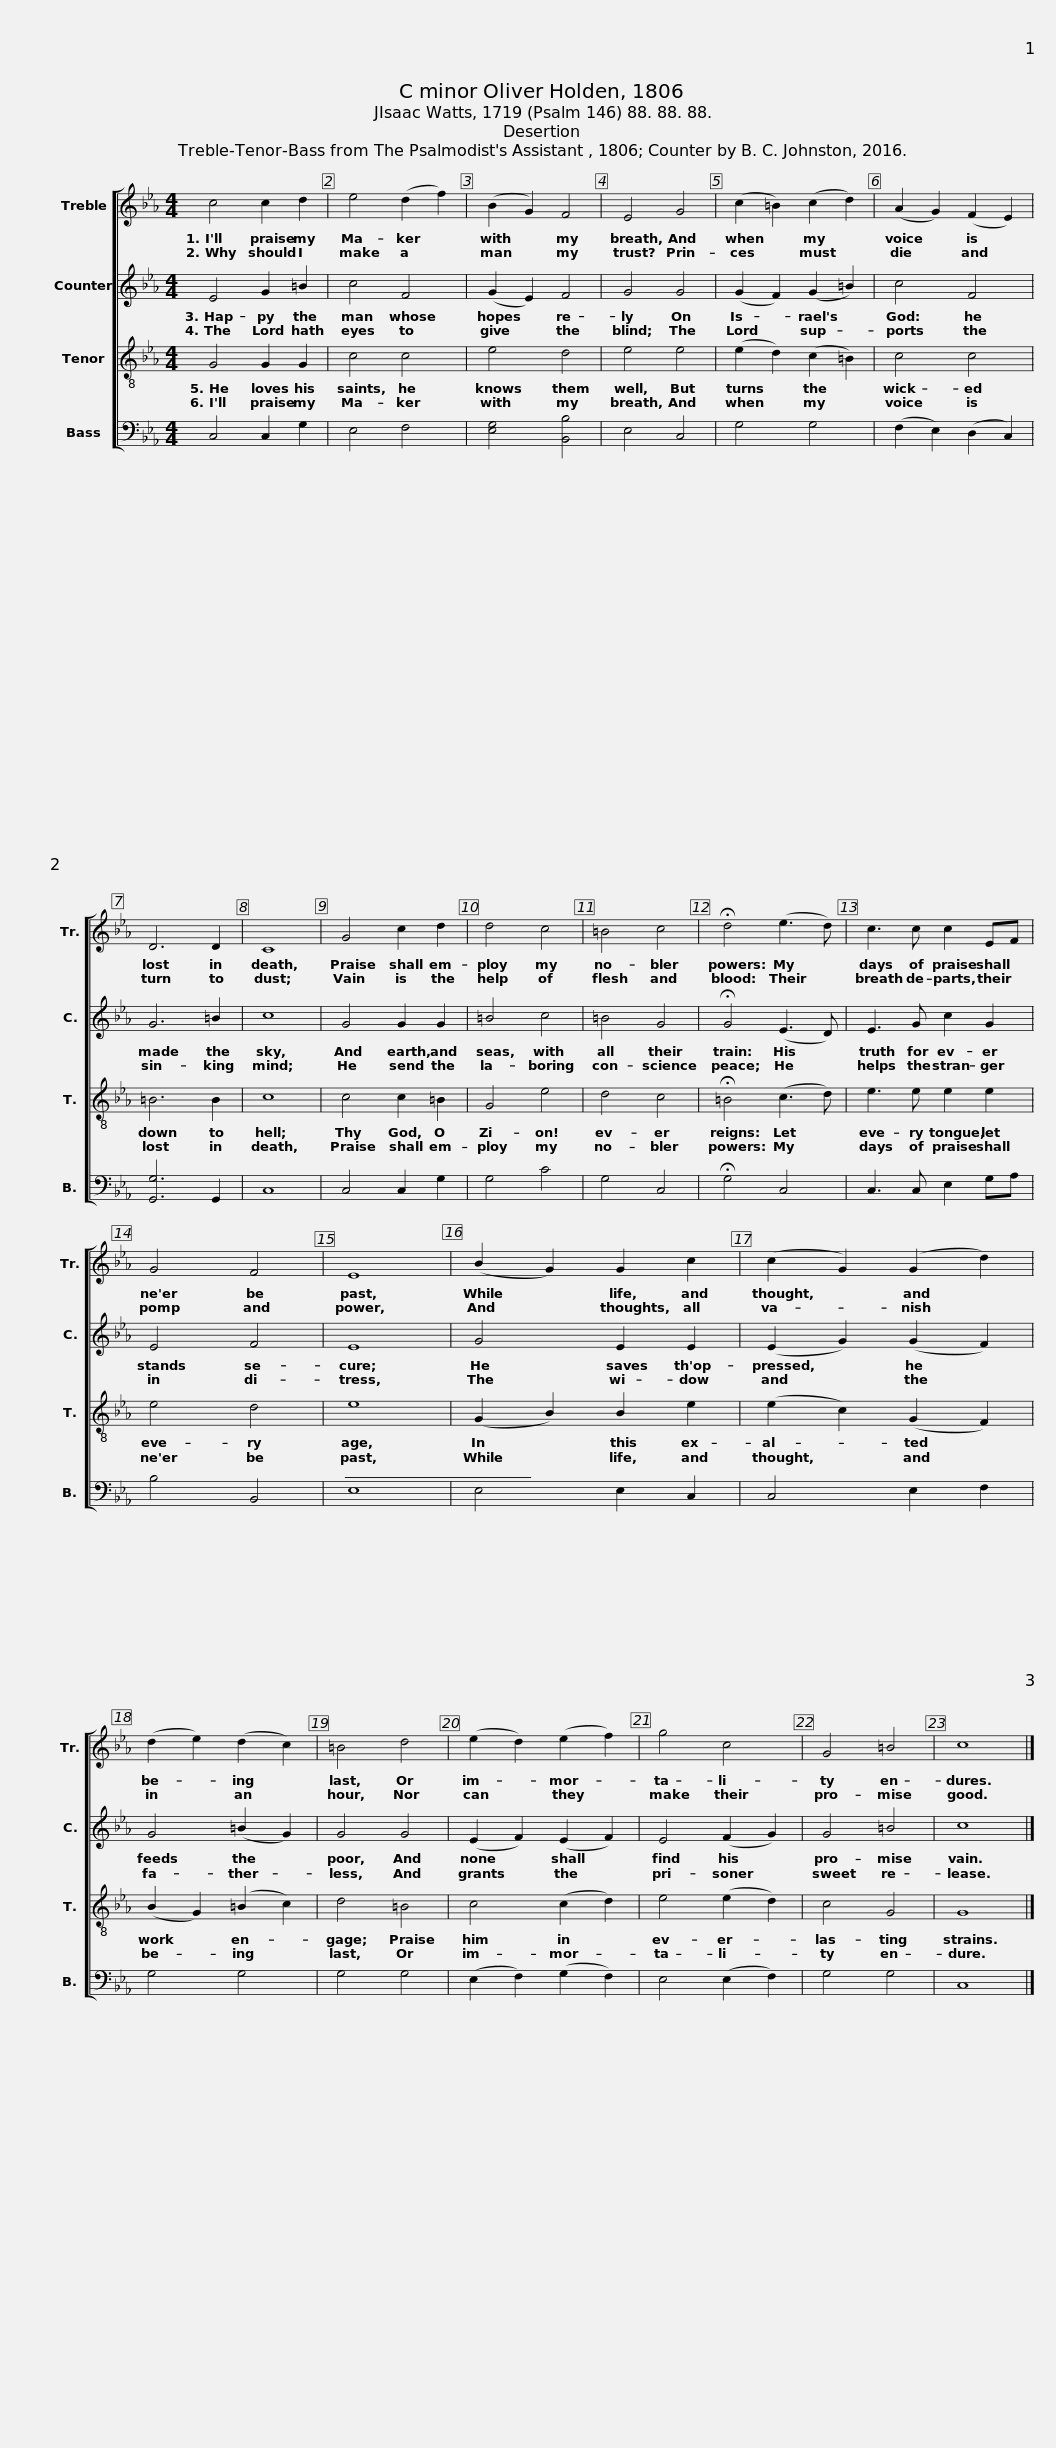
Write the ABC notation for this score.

X:1
%%score [ 1 2 3 4 ]
L:1/8
M:4/4
I:linebreak $
K:Eb
V:1 treble
V:2 treble
V:3 treble-8
V:4 bass
V:1
 c4 c2 d2 | e4 (d2 f2) | (B2 G2) F4 | E4 G4 | (c2 =B2) (c2 d2) |$ %5
 (A2 G2) (F2 E2) | D6 D2 | C8 |$ G4 c2 d2 | d4 c4 | %10
 =B4 c4 | !fermata!d4 (e3 d) |$ c3 c c2 EF | G4 F4 | E8 |$ %15
 (B2 G2) G2 c2 | (c2 G2) (G2 d2) | (d2 e2) (d2 c2) | =B4 d4 | (e2 d2) (e2 f2) |$ %20
 g4 c4 | G4 =B4 | c8 |] %23
V:2
 E4 G2 =B2 | c4 F4 | (G2 E2) F4 | G4 G4 | (G2 F2) (G2 =B2) |$ %5
 c4 F4 | G6 =B2 | c8 |$ G4 G2 G2 | =B4 c4 | %10
 =B4 G4 | !fermata!G4 (E3 D) |$ E3 G c2 G2 | E4 F4 | E8 |$ %15
 G4 E2 E2 | (E2 G2) (G2 F2) | G4 (=B2 G2) | G4 G4 | (E2 F2) (E2 F2) |$ %20
 E4 (F2 G2) | G4 =B4 | c8 |] %23
V:3
 G4 G2 G2 | c4 c4 | e4 d4 | e4 e4 | (e2 d2) (c2 =B2) |$ %5
 c4 c4 | =B6 B2 | c8 |$ c4 c2 =B2 | G4 e4 | %10
 d4 c4 | !fermata!=B4 (c3 d) |$ e3 e e2 e2 | e4 d4 | e8 |$ %15
 (G2 B2) B2 e2 | (e2 c2) (G2 F2) | (B2 G2) (=B2 c2) | d4 =B4 | c4 (c2 d2) |$ %20
 e4 (e2 d2) | c4 G4 | G8 |] %23
V:4
 C,4 C,2 G,2 | E,4 F,4 | [E,G,]4 [B,,B,]4 | E,4 C,4 | G,4 G,4 |$ %5
 (F,2 E,2) (D,2 C,2) | [G,,G,]6 G,,2 | C,8 |$ C,4 C,2 G,2 | G,4 C4 | %10
 G,4 C,4 | !fermata!G,4 C,4 |$ C,3 C, E,2 G,A, | B,4 B,,4 | E,8 |$ %15
 E,4 E,2 C,2 | C,4 E,2 F,2 | G,4 G,4 | G,4 G,4 | (E,2 F,2) (G,2 F,2) |$ %20
 E,4 (E,2 F,2) | G,4 G,4 | C,8 |] %23
